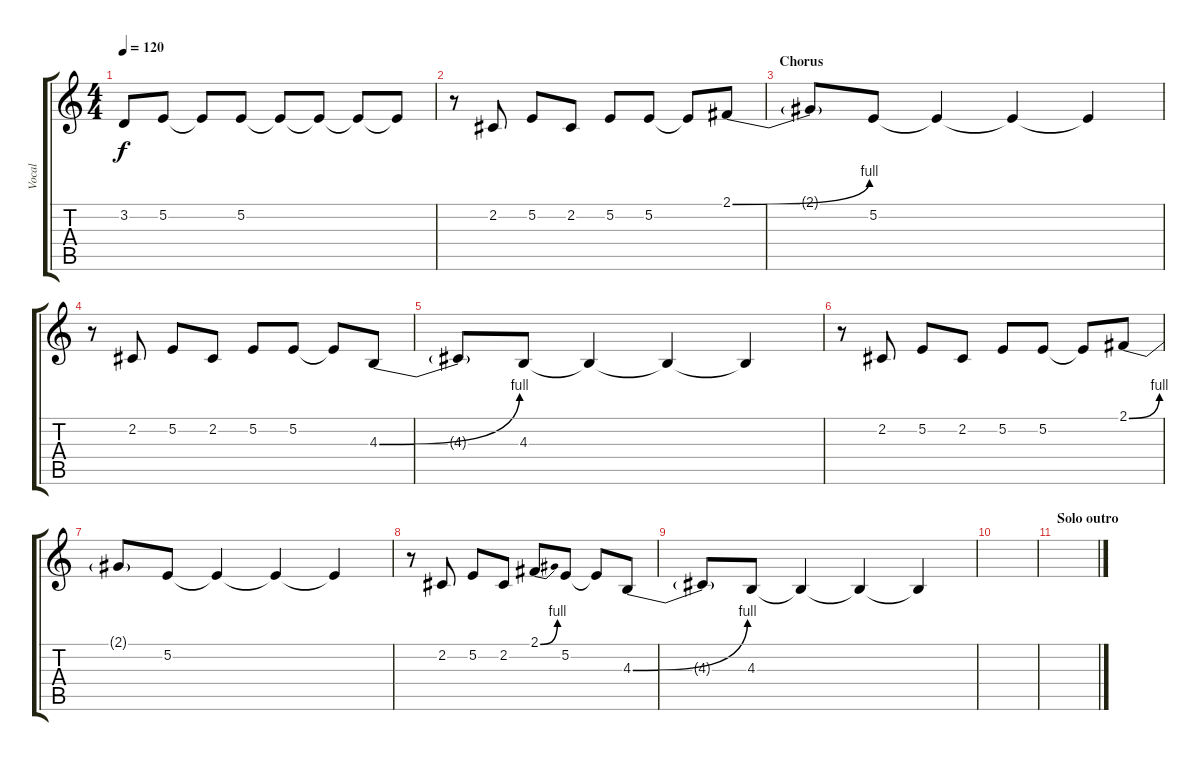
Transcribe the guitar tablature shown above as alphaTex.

\track ("Vocal" "Vocal") {instrument tenorsax}
\staff {score tabs}
\tuning (E4 B3 G3 D3 A2 E2) {hide}
\ts (4 4)
\tempo 120
\clef g2
\ks c
3.2.8{dy f} 5.2.8 5.2{t}.8 5.2.8 5.2{t}.8 5.2{t}.8 5.2{t}.8 5.2{t}.8 |
r.8 2.2.8 5.2.8 2.2.8 5.2.8 5.2.8 5.2{t}.8 2.1{be (bend 0 0 60 4)}.8 |
\section ("" "Chorus")
2.1{t}.8 5.2.8 5.2{t}.4 5.2{t}.4 5.2{t}.4 |
r.8 2.2.8 5.2.8 2.2.8 5.2.8 5.2.8 5.2{t}.8 4.3{be (bend 0 0 60 4)}.8 |
4.3{t}.8 4.3.8 4.3{t}.4 4.3{t}.4 4.3{t}.4 |
r.8 2.2.8 5.2.8 2.2.8 5.2.8 5.2.8 5.2{t}.8 2.1{be (bend 0 0 60 4)}.8 |
2.1{t}.8 5.2.8 5.2{t}.4 5.2{t}.4 5.2{t}.4 |
r.8 2.2.8 5.2.8 2.2.8 2.1{be (bend 0 0 60 4)}.8 5.2.8 5.2{t}.8 4.3{be (bend 0 0 60 4)}.8 |
4.3{t}.8 4.3.8 4.3{t}.4 4.3{t}.4 4.3{t}.4 |
|
\section ("" "Solo outro")
